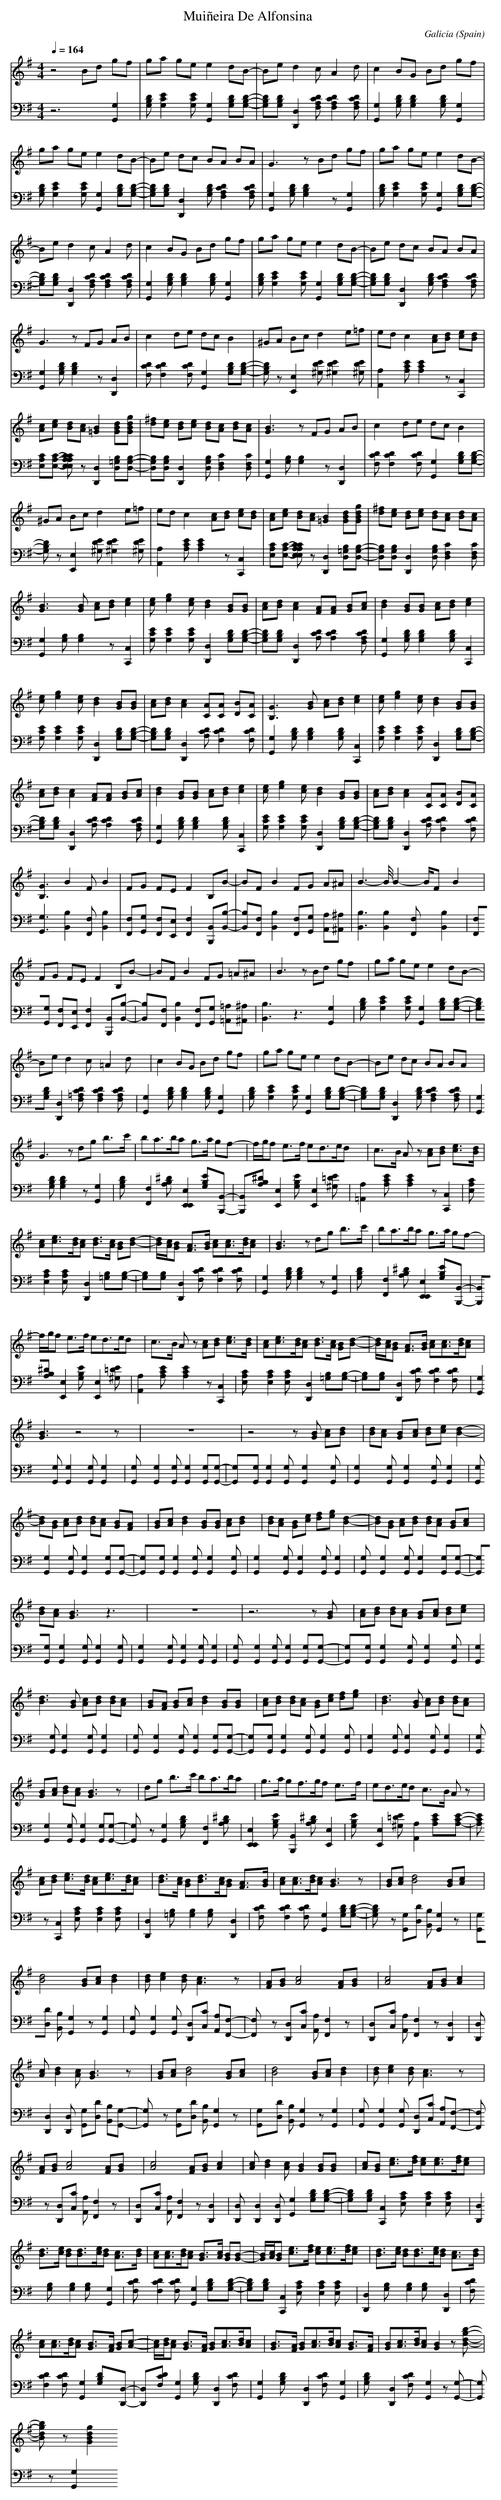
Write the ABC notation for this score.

X:1
T:Muiñeira De Alfonsina
O:Galicia (Spain)
M: 4/4
L: 1/8
Q:1/4=164
K:G % 1 sharps
V:1
z4 Bd gf|ga ge e2 dB-|Be d2 cA2d|c2 BG Bd gf|
ga ge e2 dB-|Be dc BA BA|G3z Bd gf|ga ge e2 dB-|
Be d2 cA2d|c2 BG Bd gf|ga ge e2 dB-|Be dc BA BA|
G3z FG AB|c2 de dc B2|^GA Bc d2 e=f|ed c2 [cA][dB] [ec][dB]|
[cA][ec] [dB][cA] [B2=G2] [dBG][gdBG]|[^fd][ec] [dB][ec] [dB][cA] [dB][cA]|[B3G3]z FG AB|c2 de dc B2|
^GA Bc d2 e=f|ed c2 [cA][dB] [ec][dB]|[cA][ec] [dB][cA] [B2=G2] [dBG][gdBG]|[^fd][ec] [dB][ec] [dB][cA] [dB][cA]|
[B3G3][BG] [cA][dB] [e2c2]|[ec][g2e2][ec] [d2B2] [BG][BG]|[cA][dB] [c2A2] [AF][AF] [BG][cA]|[d2B2] [BG][BG] [cA][dB] [e2c2]|
[ec][g2e2][ec] [d2B2] [BG][BG]|[cA][dB] [c2A2] [AC][AC] [BD][AC]|[G3B,3][BG] [cA][dB] [e2c2]|[ec][g2e2][ec] [d2B2] [BG][BG]|
[cA][dB] [c2A2] [AF][AF] [BG][cA]|[d2B2] [BG][BG] [cA][dB] [e2c2]|[ec][g2e2][ec] [d2B2] [BG][BG]|[cA][dB] [c2A2] [AC][AC] [BD][AC]|
[G3B,3]B2F B2|FG FE F2 B,B-|BF B2 FG A^A|B2->B/2B2-B/2F B2|
FG FE F2 B,B-|BF B2 FG =A^A|B3z Bd gf|ga ge e2 dB-|
Be d2 c=A2d|c2 BG Bd gf|ga ge e2 dB-|Be dc BA BA|
G3z dg b3/2c'/2|ba3/2b/2a g3/2a/2 gf-|f/2g/2f e3/2f/2 ed3/2e/2d|c3/2B/2 Az [cA][dB] [e3/2c3/2][d/2B/2]|
[cA][e3/2c3/2][d/2B/2][cA] [d3/2B3/2][c/2A/2] [BG][d-B-]|[d/2B/2][c/2A/2][BG] [A3/2F3/2][B/2G/2] [cA][c3/2A3/2][d/2B/2][cA]|[B3G3]z dg b3/2c'/2|ba3/2b/2a g3/2a/2 gf-|
f/2g/2f e3/2f/2 ed3/2e/2d|c3/2B/2 Az [cA][dB] [e3/2c3/2][d/2B/2]|[cA][e3/2c3/2][d/2B/2][cA] [d3/2B3/2][c/2A/2] [BG][d-B-]|[d/2B/2][c/2A/2][BG] [A3/2F3/2][B/2G/2] [cA][c3/2A3/2][d/2B/2][cA]|
[B3G3]z4z|z8|z4 z[BG] [cA][dB]|[dB][cA] [BG][cA] [dB][ec] [d2-B2-]|
[dB][BG] [cA][dB] [dB][cA] [BG][AF]|[BG][cA] [d2B2] [BG][BG] [cA][dB]|[dB][cA] [BG][ec] [fd][ge] [d2-B2-]|[dB][BG] [cA][dB] [dB][cA] [BG][cA]|
[dB][cA] [B3G3]z3|z8|z6 z[BG]|[cA][dB] [dB][cA] [BG][cA] [dB][ec]|
[d3B3][BG] [cA][dB] [dB][cA]|[BG][AF] [BG][cA] [d2B2] [BG][BG]|[cA][dB] [dB][cA] [BG][ec] [fd][ge]|[d3B3][BG] [cA][dB] [dB][cA]|
[BG][cA] [dB][cA] [B3G3]z|dg b3/2c'/2 ba3/2b/2a|g3/2a/2 gf3/2g/2f e3/2f/2|ed3/2e/2d c3/2B/2 Az|
[cA][dB] [e3/2c3/2][d/2B/2] [cA][e3/2c3/2][d/2B/2][cA]|[d3/2B3/2][c/2A/2] [BG][d3/2B3/2][c/2A/2][BG] [A3/2F3/2][B/2G/2]|[cA][c3/2A3/2][d/2B/2][cA] [B3G3]z|[BG][cA] [d4B4] [BG][cA]|
[d4B4] [BG][cA] [d2B2]|[dB][e2c2][dB] [c3A3]z|[AF][BG] [c4A4] [AF][BG]|[c4A4] [AF][BG] [c2A2]|
[cA][d2B2][cA] [B3G3]z|[BG][cA] [d4B4] [BG][cA]|[d4B4] [BG][cA] [d2B2]|[dB][e2c2][dB] [c3A3]z|
[AF][BG] [c4A4] [AF][BG]|[c4A4] [AF][BG] [c2A2]|[cA][d2B2][cA] [B2G2] [BG][BG]|[cA][BG] [e3/2c3/2][f/2d/2] [ec][e3/2c3/2][f/2d/2][ec]|
[d3/2B3/2][e/2c/2] [dB][d3/2B3/2][e/2c/2][dB] [c3/2A3/2][d/2B/2]|[cA][c3/2A3/2][d/2B/2][cA] [B3/2G3/2][c/2A/2] [BG][B-G-]|[B/2G/2][c/2A/2][BG] [e3/2c3/2][f/2d/2] [ec][e3/2c3/2][f/2d/2][ec]|[d3/2B3/2][e/2c/2] [dB][d3/2B3/2][e/2c/2][dB] [c3/2A3/2][d/2B/2]|
[cA][c3/2A3/2][d/2B/2][cA] [B3/2G3/2][A/2F/2] [BG][c-A-]|[c/2A/2][d/2B/2][cA] [B3/2G3/2][A/2F/2] [BG][c3/2A3/2][d/2B/2][cA]|[B3/2G3/2][A/2F/2] [BG][c3/2A3/2][d/2B/2][cA] [B3/2G3/2][A/2F/2]|[BG][c3/2A3/2][d/2B/2][cA] [B2G2] z[b-g-d-B-]|
[bgdB]z [g2d2B2G2]
V:2
z6 [G,2G,,2]|[DB,G,][E2C2G,2][ECG,] [G,2G,,2] [DB,G,][D-B,-G,-]|[DB,G,][DB,G,] [D,2D,,2] [DCA,F,][D2C2A,2F,2][DCA,F,]|[G,2G,,2] [DB,G,][D2B,2G,2][DB,G,] [G,2G,,2]|
[DB,G,][E2C2G,2][ECG,] [G,2G,,2] [DB,G,][D-B,-G,-]|[DB,G,][DB,G,] [D,2D,,2] [DB,G,][D2C2A,2F,2][DCA,F,]|[G,2G,,2] [DB,G,][D2B,2G,2]z [G,2G,,2]|[DB,G,][E2C2G,2][ECG,] [G,2G,,2] [DB,G,][D-B,-G,-]|
[DB,G,][DB,G,] [D,2D,,2] [DCA,F,][D2C2A,2F,2][DCA,F,]|[G,2G,,2] [DB,G,][D2B,2G,2][DB,G,] [G,2G,,2]|[DB,G,][E2C2G,2][ECG,] [G,2G,,2] [DB,G,][D-B,-G,-]|[DB,G,][DB,G,] [D,2D,,2] [DB,G,][D2C2A,2F,2][DCA,F,]|
[G,2G,,2] [DB,G,][D2B,2G,2]z [D,2D,,2]|[DCF,][D2C2F,2][DCF,] [G,2G,,2] [DB,G,][D-B,-G,-]|[DB,G,]z [E,2E,,2] [ED^G,][E2D2^G,2][ED^G,]|[A,2A,,2] [ECA,][E2C2A,2]z [C,2C,,2]|
[CA,E,][C-A,-E,-] [CCA,A,E,E,]z [D,2D,,2] [B,=G,D,][B,-G,-D,-]|[B,G,D,][B,G,D,] [D,2D,,2] [B,G,D,][C2F,2D,2][CF,D,]|[G,2G,,2] [B,G,][B,2G,2]z [D,2D,,2]|[DCF,][D2C2F,2][DCF,] [G,2G,,2] [DB,G,][D-B,-G,-]|
[DB,G,]z [E,2E,,2] [ED^G,][E2D2^G,2][ED^G,]|[A,2A,,2] [ECA,][E2C2A,2]z [C,2C,,2]|[CA,E,][C-A,-E,-] [CCA,A,E,E,]z [D,2D,,2] [B,=G,D,][B,-G,-D,-]|[B,G,D,][B,G,D,] [D,2D,,2] [B,G,D,][C2F,2D,2][CF,D,]|
[G,2G,,2] [B,G,][B,2G,2]z [C,2C,,2]|[ECG,][E2C2G,2][ECG,] [D,2D,,2] [DB,G,][D-B,-G,-]|[DB,G,][DB,G,] [D,2D,,2] [DCA,][D2C2A,2][DCA,F,]|[G,2G,,2] [DB,G,][D2B,2G,2][DB,G,] [C,2C,,2]|
[ECG,][E2C2G,2][ECG,] [D,2D,,2] [DB,G,][D-B,-G,-]|[DB,G,][DB,G,] [D,2D,,2] [DCA,][D2C2F,2][DCF,]|[G,2G,,2] [DB,G,][D2B,2G,2][DB,G,] [C,2C,,2]|[ECG,][E2C2G,2][ECG,] [D,2D,,2] [DB,G,][D-B,-G,-]|
[DB,G,][DB,G,] [D,2D,,2] [DCA,][D2C2A,2][DCA,F,]|[G,2G,,2] [DB,G,][D2B,2G,2][DB,G,] [C,2C,,2]|[ECG,][E2C2G,2][ECG,] [D,2D,,2] [DB,G,][D-B,-G,-]|[DB,G,][DB,G,] [D,2D,,2] [DCA,][D2C2F,2][DCF,]|
[G,3G,,3][B,2B,,2][F,F,,] [B,2B,,2]|[F,F,,][G,G,,] [F,F,,][E,E,,] [F,2F,,2] [B,,B,,,][B,-B,,-]|[B,B,,][F,F,,] [B,2B,,2] [F,F,,][G,G,,] [A,A,,][^A,^A,,]|[B,3B,,3][B,2B,,2][F,F,,] [B,2B,,2]|
[F,F,,][G,G,,] [F,F,,][E,E,,] [F,2F,,2] [B,,B,,,][B,-B,,-]|[B,B,,][F,F,,] [B,2B,,2] [F,F,,][G,G,,] [=A,=A,,][^A,^A,,]|[B,3B,,3]z3 [G,2G,,2]|[DB,G,][E2C2G,2][ECG,] [G,2G,,2] [DB,G,][D-B,-G,-]|
[DB,G,][DB,G,] [D,2D,,2] [DC=A,F,][D2C2A,2F,2][DCA,F,]|[G,2G,,2] [DB,G,][D2B,2G,2][DB,G,] [G,2G,,2]|[DB,G,][E2C2G,2][ECG,] [G,2G,,2] [DB,G,][D-B,-G,-]|[DB,G,][DB,G,] [D,2D,,2] [DB,G,][D2C2A,2F,2][DCA,F,]|
[G,2G,,2] [DB,G,][D2B,2G,2]z [G,2G,,2]|[DB,G,][F,2F,,2][^DB,A,] [E,2E,,2E,,2] [EB,G,][B,,-B,,,-]|[B,,B,,,][^DB,A,] [E,2E,,2] [EB,G,][E,2E,,2][E=D^G,]|[A,2=A,,2] [ECA,][E2C2A,2]z [C,2C,,2]|
[CA,E,][C2A,2E,2][CA,E,] [D,2D,,2] [B,=G,][B,-G,-]|[B,G,][B,G,] [D,2D,,2] [DCF,][D2C2F,2][DCF,]|[G,2G,,2] [DB,G,][D2B,2G,2]z [G,2G,,2]|[DB,G,][F,2F,,2][^DB,A,] [E,2E,,2E,,2] [EB,G,][B,,-B,,,-]|
[B,,B,,,][^DB,A,] [E,2E,,2] [EB,G,][E,2E,,2][E=D^G,]|[A,2A,,2] [ECA,][E2C2A,2]z [C,2C,,2]|[CA,E,][C2A,2E,2][CA,E,] [D,2D,,2] [B,=G,][B,-G,-]|[B,G,][B,G,] [D,2D,,2] [DCF,][D2C2F,2][DCF,]|
[G,2G,,2] [G,G,,][G,2G,,2][G,G,,] [G,2G,,2]|[G,G,,][G,2G,,2][G,G,,] [G,2G,,2] [G,G,,][G,-G,,-]|[G,G,,][G,G,,] [G,2G,,2] [G,G,,][G,2G,,2][G,G,,]|[G,2G,,2] [G,G,,][G,2G,,2][G,G,,] [G,2G,,2]|
[G,G,,][G,2G,,2][G,G,,] [G,2G,,2] [G,G,,][G,-G,,-]|[G,G,,][G,G,,] [G,2G,,2] [G,G,,][G,2G,,2][G,G,,]|[G,2G,,2] [G,G,,][G,2G,,2][G,G,,] [G,2G,,2]|[G,G,,][G,2G,,2][G,G,,] [G,2G,,2] [G,G,,][G,-G,,-]|
[G,G,,][G,G,,] [G,2G,,2] [G,G,,][G,2G,,2][G,G,,]|[G,2G,,2] [G,G,,][G,2G,,2][G,G,,] [G,2G,,2]|[G,G,,][G,2G,,2][G,G,,] [G,2G,,2] [G,G,,][G,-G,,-]|[G,G,,][G,G,,] [G,2G,,2] [G,G,,][G,2G,,2][G,G,,]|
[G,2G,,2] [G,G,,][G,2G,,2][G,G,,] [G,2G,,2]|[G,G,,][G,2G,,2][G,G,,] [G,2G,,2] [G,G,,][G,-G,,-]|[G,G,,][G,G,,] [G,2G,,2] [G,G,,][G,2G,,2][G,G,,]|[G,2G,,2] [G,G,,][G,2G,,2][G,G,,] [G,2G,,2]|
[G,G,,][G,2G,,2][G,G,,] [G,2G,,2] [G,G,,][G,-G,,-]|[G,G,,]z [G,2G,,2] [DB,G,][F,2F,,2][^DB,A,]|[E,2E,,2E,,2] [EB,G,][B,,2B,,,2][^DB,A,] [E,2E,,2]|[EB,G,][E,2E,,2][E=D^G,] [A,2A,,2] [ECA,][E-C-A,-]|
[ECA,]z [C,2C,,2] [CA,E,][C2A,2E,2][CA,E,]|[D,2D,,2] [B,=G,][B,2G,2][B,G,] [D,2D,,2]|[DCF,][D2C2F,2][DCF,] [G,2G,,2] [DB,G,][D-B,-G,-]|[DB,G,]z [G,G,,][DD,] [B,B,,][G,2G,,2]z|
[G,G,,][DD,] [B,B,,][G,2G,,2]z [G,2G,,2]|[G,G,,][G,2G,,2][G,G,,] [D,D,,][CC,] [A,A,,][F,-F,,-]|[F,F,,]z [D,D,,][CC,] [A,A,,][F,2F,,2]z|[D,D,,][CC,] [A,A,,][F,2F,,2]z [D,2D,,2]|
[D,D,,][D,2D,,2][D,D,,] [G,G,,][DD,] [B,B,,][G,-G,,-]|[G,G,,]z [G,G,,][DD,] [B,B,,][G,2G,,2]z|[G,G,,][DD,] [B,B,,][G,2G,,2]z [G,2G,,2]|[G,G,,][G,2G,,2][G,G,,] [D,D,,][CC,] [A,A,,][F,-F,,-]|
[F,F,,]z [D,D,,][CC,] [A,A,,][F,2F,,2]z|[D,D,,][CC,] [A,A,,][F,2F,,2]z [D,2D,,2]|[D,D,,][D,2D,,2][D,D,,] [G,2G,,2] [DB,G,][D-B,-G,-]|[DB,G,][DB,G,] [C,2C,,2] [CA,E,][C2A,2E,2][CA,E,]|
[D,2D,,2] [B,G,][B,2G,2][B,G,] [G,2G,,2]|[DCF,][D2C2F,2][DCF,] [G,2G,,2] [DB,G,][D-B,-G,-]|[DB,G,][DB,G,] [C,2C,,2] [CA,E,][C2A,2E,2][CA,E,]|[D,2D,,2] [B,G,][B,2G,2][B,G,] [D,2D,,2]|
[DCF,][D2C2F,2][DCF,] [G,2G,,2] [DB,G,][D,-D,,-]|[D,D,,][DCF,] [G,2G,,2] [DB,G,][D,2D,,2][DCF,]|[G,2G,,2] [DB,G,][D,2D,,2][DCF,] [G,2G,,2]|[DB,G,][D,2D,,2][DCF,] [G,2G,,2] z[G,-G,,-]|
[G,G,,]z [G,2G,,2]
